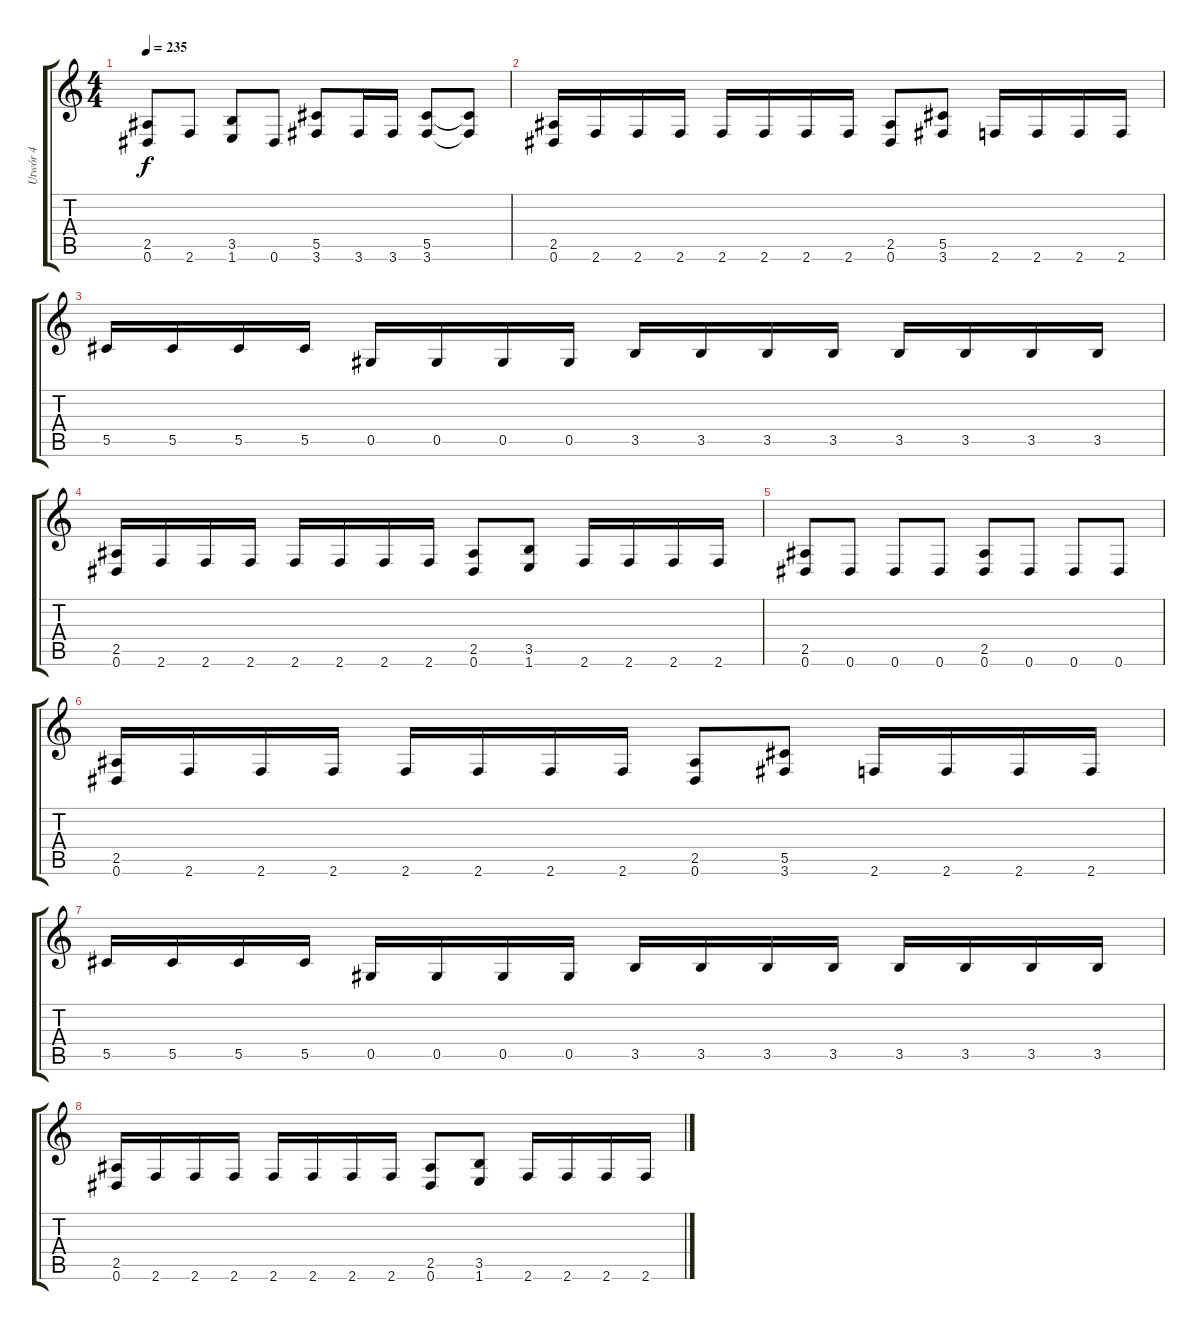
\track ("Utwór 4" "Utwór 4") {instrument electricbasspick}
\staff {score tabs}
\tuning (Eb4 Bb3 Gb3 Db3 Ab2 Eb2) {hide}
\ts (4 4)
\tempo 235
\clef g2
\ks c
(2.5 0.6).8{dy f} 2.6.8 (3.5 1.6).8 0.6.8 (5.5 3.6).8 3.6.16 3.6.16 (5.5 3.6).8 (5.5{t} 3.6{t}).8 |
(2.5 0.6).16 2.6.16 2.6.16 2.6.16 2.6.16 2.6.16 2.6.16 2.6.16 (2.5 0.6).8 (5.5 3.6).8 2.6.16 2.6.16 2.6.16 2.6.16 |
5.5.16 5.5.16 5.5.16 5.5.16 0.5.16 0.5.16 0.5.16 0.5.16 3.5.16 3.5.16 3.5.16 3.5.16 3.5.16 3.5.16 3.5.16 3.5.16 |
(2.5 0.6).16 2.6.16 2.6.16 2.6.16 2.6.16 2.6.16 2.6.16 2.6.16 (2.5 0.6).8 (3.5 1.6).8 2.6.16 2.6.16 2.6.16 2.6.16 |
(2.5 0.6).8 0.6.8 0.6.8 0.6.8 (2.5 0.6).8 0.6.8 0.6.8 0.6.8 |
(2.5 0.6).16 2.6.16 2.6.16 2.6.16 2.6.16 2.6.16 2.6.16 2.6.16 (2.5 0.6).8 (5.5 3.6).8 2.6.16 2.6.16 2.6.16 2.6.16 |
5.5.16 5.5.16 5.5.16 5.5.16 0.5.16 0.5.16 0.5.16 0.5.16 3.5.16 3.5.16 3.5.16 3.5.16 3.5.16 3.5.16 3.5.16 3.5.16 |
(2.5 0.6).16 2.6.16 2.6.16 2.6.16 2.6.16 2.6.16 2.6.16 2.6.16 (2.5 0.6).8 (3.5 1.6).8 2.6.16 2.6.16 2.6.16 2.6.16
